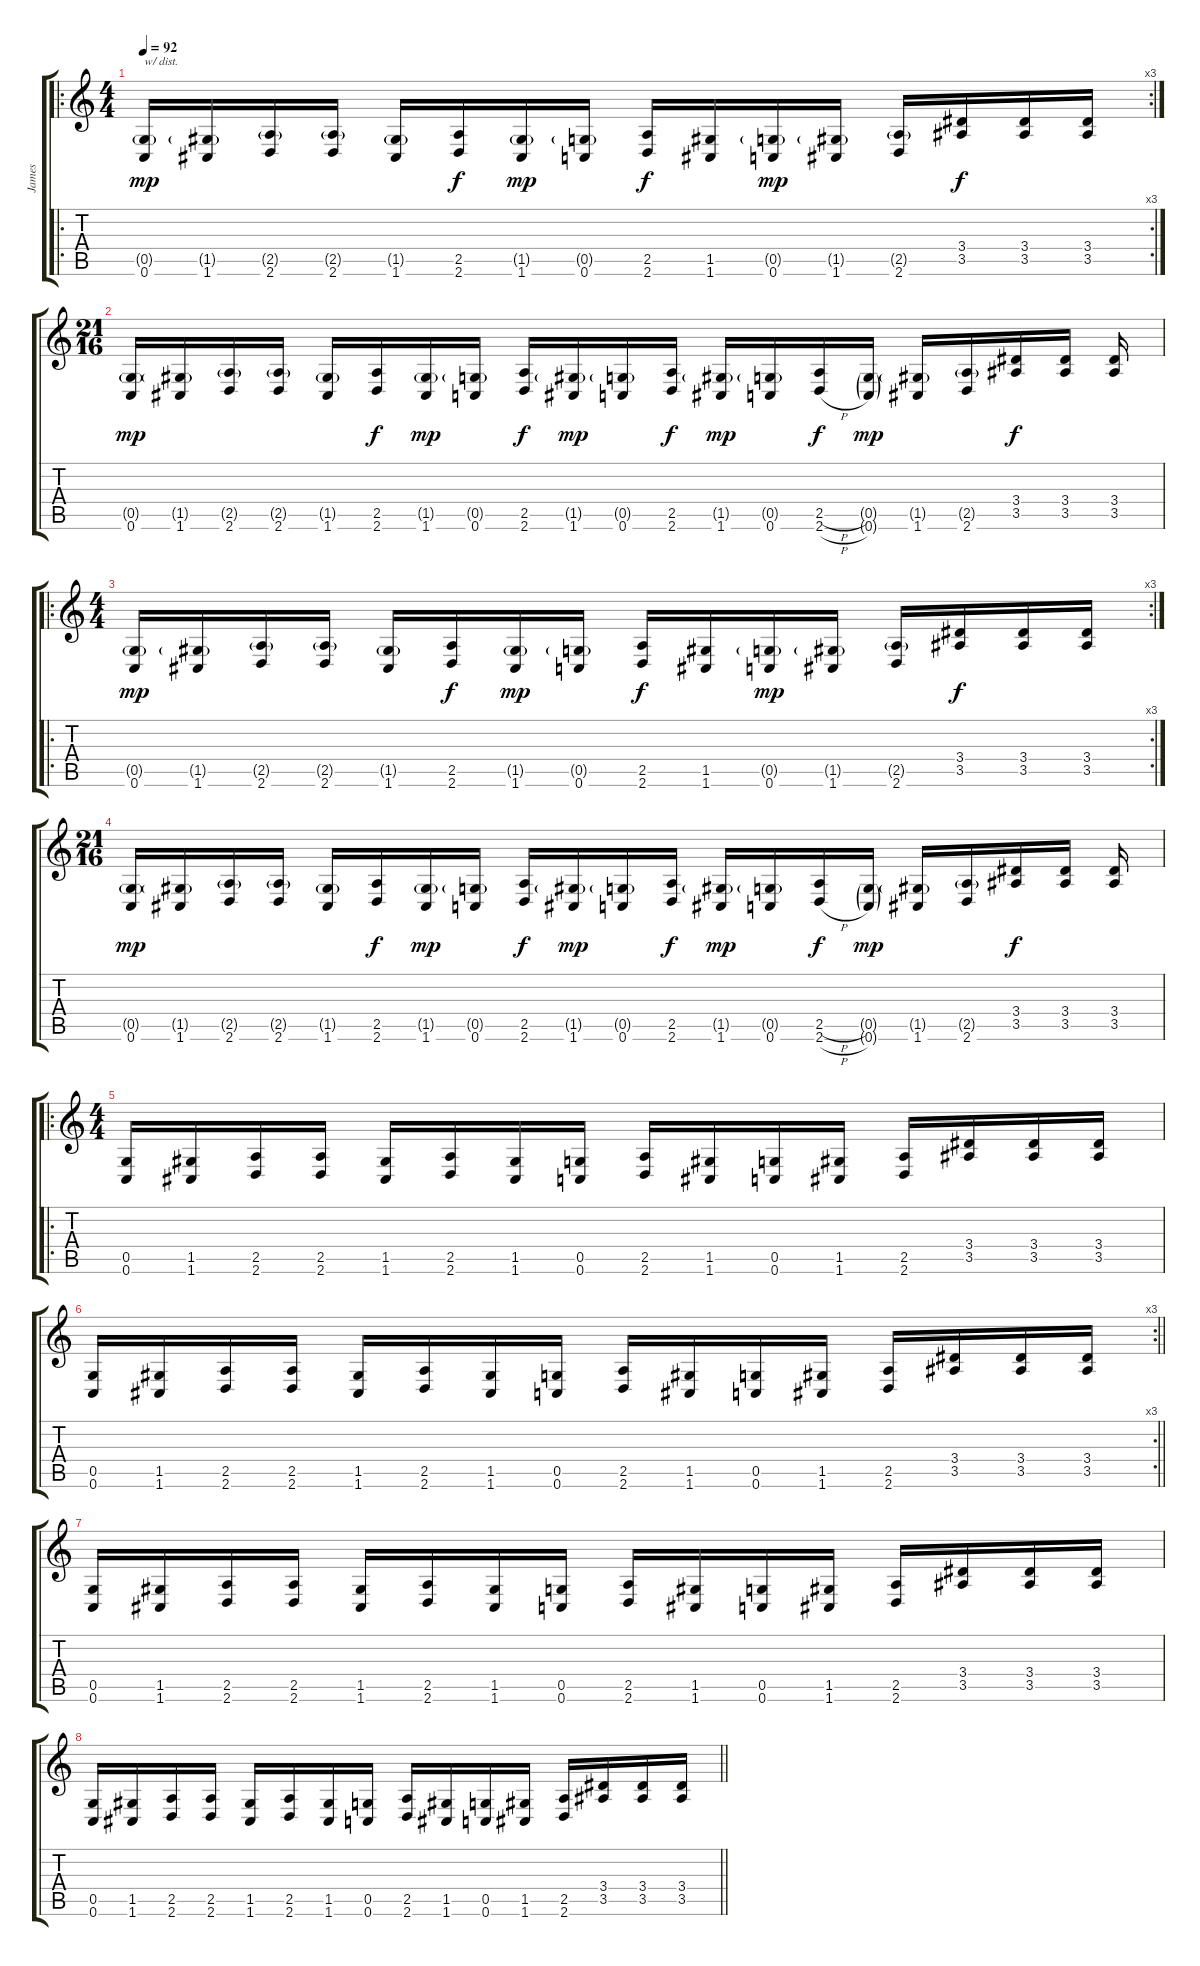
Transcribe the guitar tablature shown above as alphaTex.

\track ("James" "James") {instrument distortionguitar}
\staff {score tabs}
\tuning (D4 A3 F3 C3 G2 C2) {hide}
\ro
\rc 3
\ts (4 4)
\tempo 92
\clef g2
\ks c
(0.5{g} 0.6).16{txt "w/ dist." dy mp instrument distortionguitar} (1.5{g} 1.6).16 (2.5{g} 2.6).16 (2.5{g} 2.6).16 (1.5{g} 1.6).16 (2.5 2.6).16{dy f} (1.5{g} 1.6).16{dy mp} (0.5{g} 0.6).16 (2.5 2.6).16{dy f} (1.5 1.6).16 (0.5{g} 0.6).16{dy mp} (1.5{g} 1.6).16 (2.5{g} 2.6).16 (3.4 3.5).16{dy f} (3.4 3.5).16 (3.4 3.5).16 |
\ts (21 16)
(0.5{g} 0.6).16{dy mp} (1.5{g} 1.6).16 (2.5{g} 2.6).16 (2.5{g} 2.6).16 (1.5{g} 1.6).16 (2.5 2.6).16{dy f} (1.5{g} 1.6).16{dy mp} (0.5{g} 0.6).16 (2.5 2.6).16{dy f} (1.5{g} 1.6).16{dy mp} (0.5{g} 0.6).16 (2.5 2.6).16{dy f} (1.5{g} 1.6).16{dy mp} (0.5{g} 0.6).16 (2.5{h} 2.6{h}).16{dy f} (0.5{g} 0.6{g}).16{dy mp} (1.5{g} 1.6).16 (2.5{g} 2.6).16 (3.4 3.5).16{dy f} (3.4 3.5).16 (3.4 3.5).16 |
\ro
\rc 3
\ts (4 4)
(0.5{g} 0.6).16{dy mp instrument distortionguitar} (1.5{g} 1.6).16 (2.5{g} 2.6).16 (2.5{g} 2.6).16 (1.5{g} 1.6).16 (2.5 2.6).16{dy f} (1.5{g} 1.6).16{dy mp} (0.5{g} 0.6).16 (2.5 2.6).16{dy f} (1.5 1.6).16 (0.5{g} 0.6).16{dy mp} (1.5{g} 1.6).16 (2.5{g} 2.6).16 (3.4 3.5).16{dy f} (3.4 3.5).16 (3.4 3.5).16 |
\ts (21 16)
(0.5{g} 0.6).16{dy mp} (1.5{g} 1.6).16 (2.5{g} 2.6).16 (2.5{g} 2.6).16 (1.5{g} 1.6).16 (2.5 2.6).16{dy f} (1.5{g} 1.6).16{dy mp} (0.5{g} 0.6).16 (2.5 2.6).16{dy f} (1.5{g} 1.6).16{dy mp} (0.5{g} 0.6).16 (2.5 2.6).16{dy f} (1.5{g} 1.6).16{dy mp} (0.5{g} 0.6).16 (2.5{h} 2.6{h}).16{dy f} (0.5{g} 0.6{g}).16{dy mp} (1.5{g} 1.6).16 (2.5{g} 2.6).16 (3.4 3.5).16{dy f} (3.4 3.5).16 (3.4 3.5).16 |
\ro
\ts (4 4)
(0.5 0.6).16 (1.5 1.6).16 (2.5 2.6).16 (2.5 2.6).16 (1.5 1.6).16 (2.5 2.6).16 (1.5 1.6).16 (0.5 0.6).16 (2.5 2.6).16 (1.5 1.6).16 (0.5 0.6).16 (1.5 1.6).16 (2.5 2.6).16 (3.4 3.5).16 (3.4 3.5).16 (3.4 3.5).16 |
\rc 3
\barLineRight lightlight
(0.5 0.6).16 (1.5 1.6).16 (2.5 2.6).16 (2.5 2.6).16 (1.5 1.6).16 (2.5 2.6).16 (1.5 1.6).16 (0.5 0.6).16 (2.5 2.6).16 (1.5 1.6).16 (0.5 0.6).16 (1.5 1.6).16 (2.5 2.6).16 (3.4 3.5).16 (3.4 3.5).16 (3.4 3.5).16 |
(0.5 0.6).16 (1.5 1.6).16 (2.5 2.6).16 (2.5 2.6).16 (1.5 1.6).16 (2.5 2.6).16 (1.5 1.6).16 (0.5 0.6).16 (2.5 2.6).16 (1.5 1.6).16 (0.5 0.6).16 (1.5 1.6).16 (2.5 2.6).16 (3.4 3.5).16 (3.4 3.5).16 (3.4 3.5).16 |
\barLineRight lightlight
(0.5 0.6).16 (1.5 1.6).16 (2.5 2.6).16 (2.5 2.6).16 (1.5 1.6).16 (2.5 2.6).16 (1.5 1.6).16 (0.5 0.6).16 (2.5 2.6).16 (1.5 1.6).16 (0.5 0.6).16 (1.5 1.6).16 (2.5 2.6).16 (3.4 3.5).16 (3.4 3.5).16 (3.4 3.5).16
